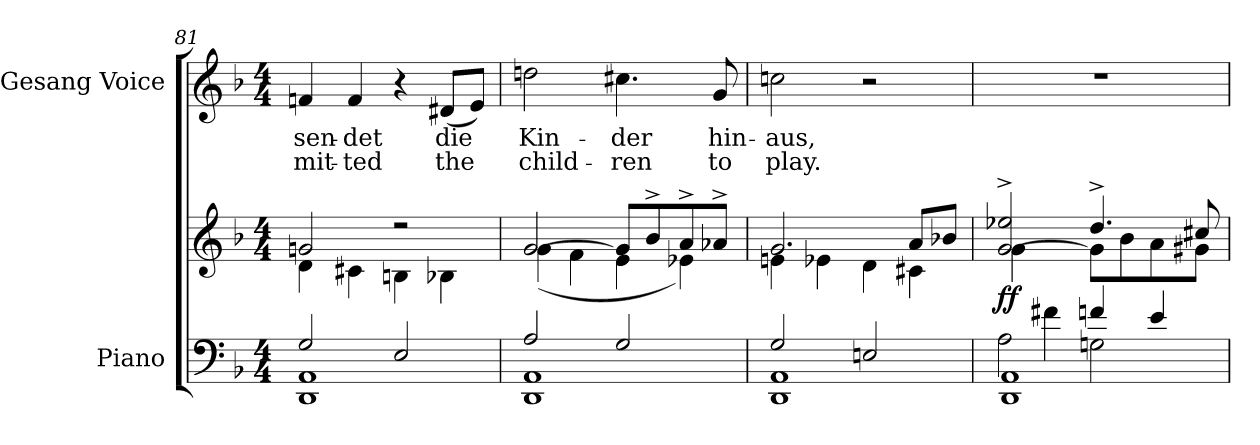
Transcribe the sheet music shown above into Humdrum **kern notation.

**kern	**kern	**dynam	**kern	**text	**text
*part2	*part2	*part2	*part1	*part1	*part1
*staff3	*staff2	*staff2/3	*staff1	*staff1	*staff1
*I"Piano	*	*	*I"Gesang Voice	*	*
*I'Pno	*	*	*	*	*
*clefF4	*clefG2	*	*clefG2	*	*
*k[b-]	*k[b-]	*	*k[b-]	*	*
*M4/4	*M4/4	*	*M4/4	*	*
=81	=81	=81	=81	=81	=81
*^	*^	*	*	*	*
2G/	1DD 1AA	2gn/	4d\	.	4fn/	sen-	-mit-
.	.	.	4c#X\	.	4f/	-det	-ted
2E/	.	2r	4Bn\	.	4r	.	.
.	.	.	4B-X\	.	(8d#X/L	die	the
.	.	.	.	.	8e/J)	.	.
=82	=82	=82	=82	=82	=82	=82	=82
2A/	1DD 1AA	[2g/	(4g\	.	2ddn\	Kin-	child-
.	.	.	4f\	.	.	.	.
2G/	.	8g/L]	4e\	.	4.cc#X\	-der	-ren
.	.	8b-^/	.	.	.	.	.
.	.	8a^/	4e-X\)	.	.	.	.
.	.	8a-X^/J	.	.	8g/	hin-	to
=83	=83	=83	=83	=83	=83	=83	=83
2G/	1DD 1AA	2.g/	4en\	.	2ccn\	-aus,	play.
.	.	.	4e-X\	.	.	.	.
2En/	.	.	4d\	.	2r	.	.
.	.	8a/L	4c#X\	.	.	.	.
.	.	8b-X/J	.	.	.	.	.
=84	=84	=84	=84	=84	=84	=84	=84
*^	*^	*	*	*	*	*	*
!	!	!	!	!	!	!LO:DY:b	!	!	!
4ryy	2A\	1DD 1AA	2ryy	[2g/^ 2ee-X/^	4g\	ff	1r	.	.
4f#X\	.	.	.	.	4ryy	.	.	.	.
2ryy	2Gn\	.	4fn/	4.dd^/	8g\L]	.	.	.	.
.	.	.	.	.	8b-\	.	.	.	.
.	.	.	4e/	.	8a\	.	.	.	.
.	.	.	.	8cc#X/	8g#X\J	.	.	.	.
*v	*v	*v	*v	*	*	*	*	*	*
*	*v	*v	*	*	*	*
=	=	=	=	=	=
*-	*-	*-	*-	*-	*-
